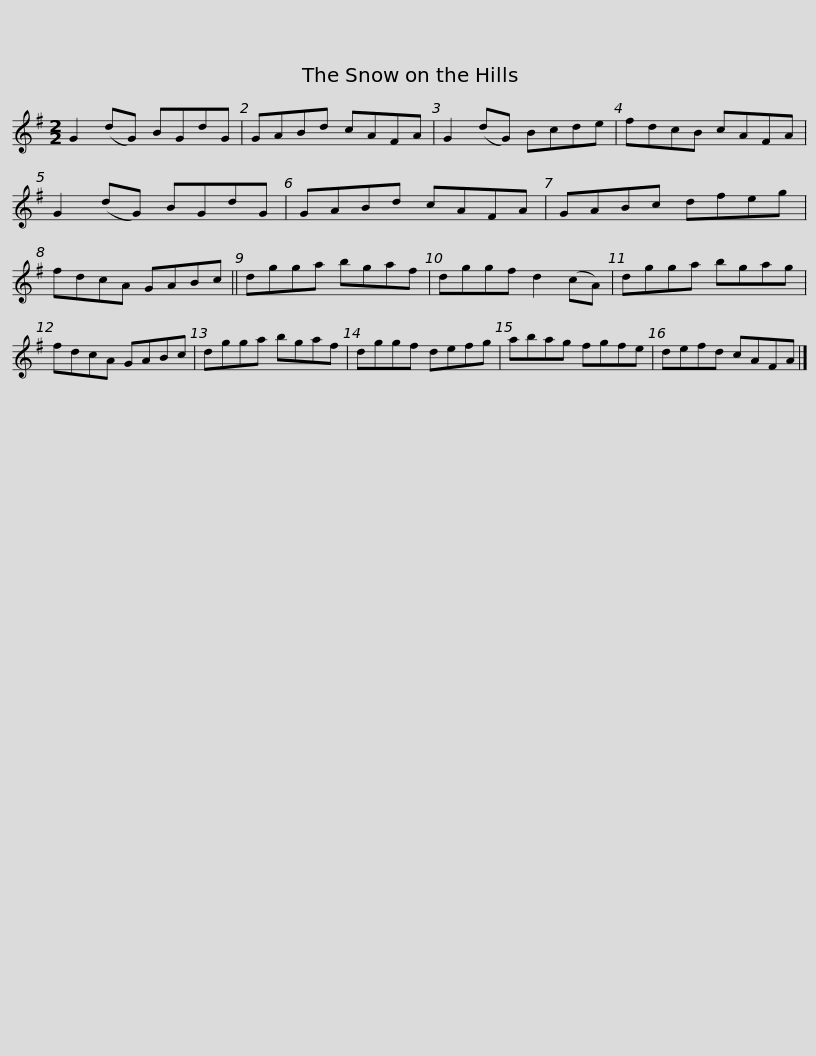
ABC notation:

X:1
L:1/8
M:2/2
I:linebreak $
K:G
V:1 treble
V:1
 G2 (dG) BGdG | GABd cAFA | G2 (dG) Bcde | fdcB cAFA | G2 (dG) BGdG | %5
 GABd cAFA |$ GABc dfeg | fdcA GABc || dgga bgaf | dggf d2 (cA) | %10
 dgga bgag |$ fdcA GABc | dgga bgaf | dggf defg | abag fgfe | %15
 defd cAFA |] %16
